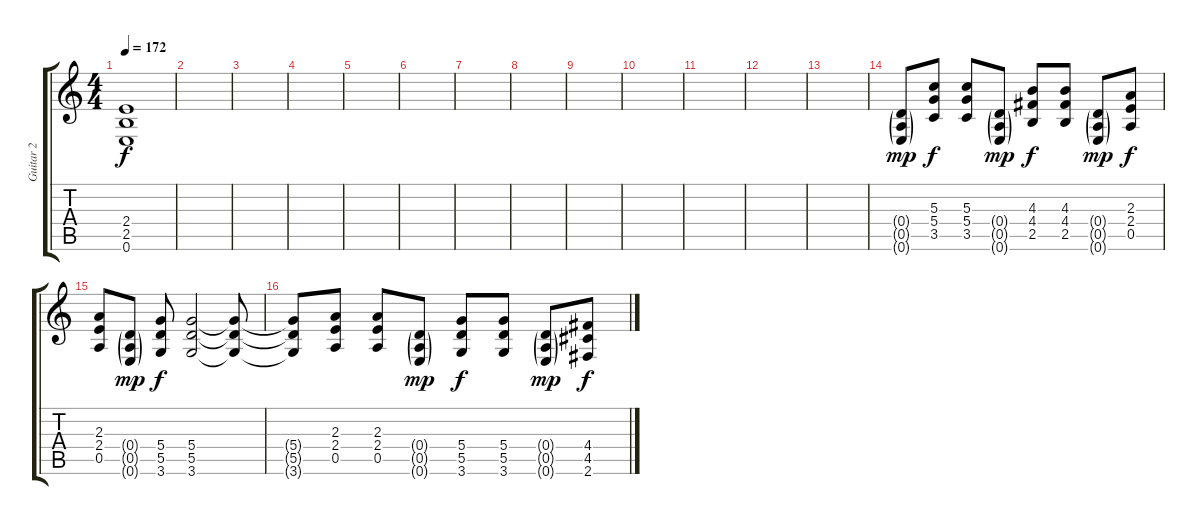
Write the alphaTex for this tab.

\track ("Guitar 2" "Guitar 2") {instrument overdrivenguitar}
\staff {score tabs}
\tuning (E4 B3 G3 D3 A2 E2) {hide}
\ts (4 4)
\tempo 172
\clef g2
\ks c
(2.4{t} 2.5{t} 0.6{t}).1{dy f volume 5} |
|
|
|
|
|
|
|
|
|
|
|
|
(0.4{g} 0.5{g} 0.6{g}).8{dy mp volume 16} (5.3 5.4 3.5).8{dy f} (5.3 5.4 3.5).8 (0.4{g} 0.5{g} 0.6{g}).8{dy mp} (4.3 4.4 2.5).8{dy f} (4.3 4.4 2.5).8 (0.4{g} 0.5{g} 0.6{g}).8{dy mp} (2.3 2.4 0.5).8{dy f} |
(2.3 2.4 0.5).8 (0.4{g} 0.5{g} 0.6{g}).8{dy mp} (5.4 5.5 3.6).8{dy f} (5.4 5.5 3.6).2 (5.4{t} 5.5{t} 3.6{t}).8 |
(5.4{t} 5.5{t} 3.6{t}).8 (2.3 2.4 0.5).8 (2.3 2.4 0.5).8 (0.4{g} 0.5{g} 0.6{g}).8{dy mp} (5.4 5.5 3.6).8{dy f} (5.4 5.5 3.6).8 (0.4{g} 0.5{g} 0.6{g}).8{dy mp} (4.4 4.5 2.6).8{dy f}
